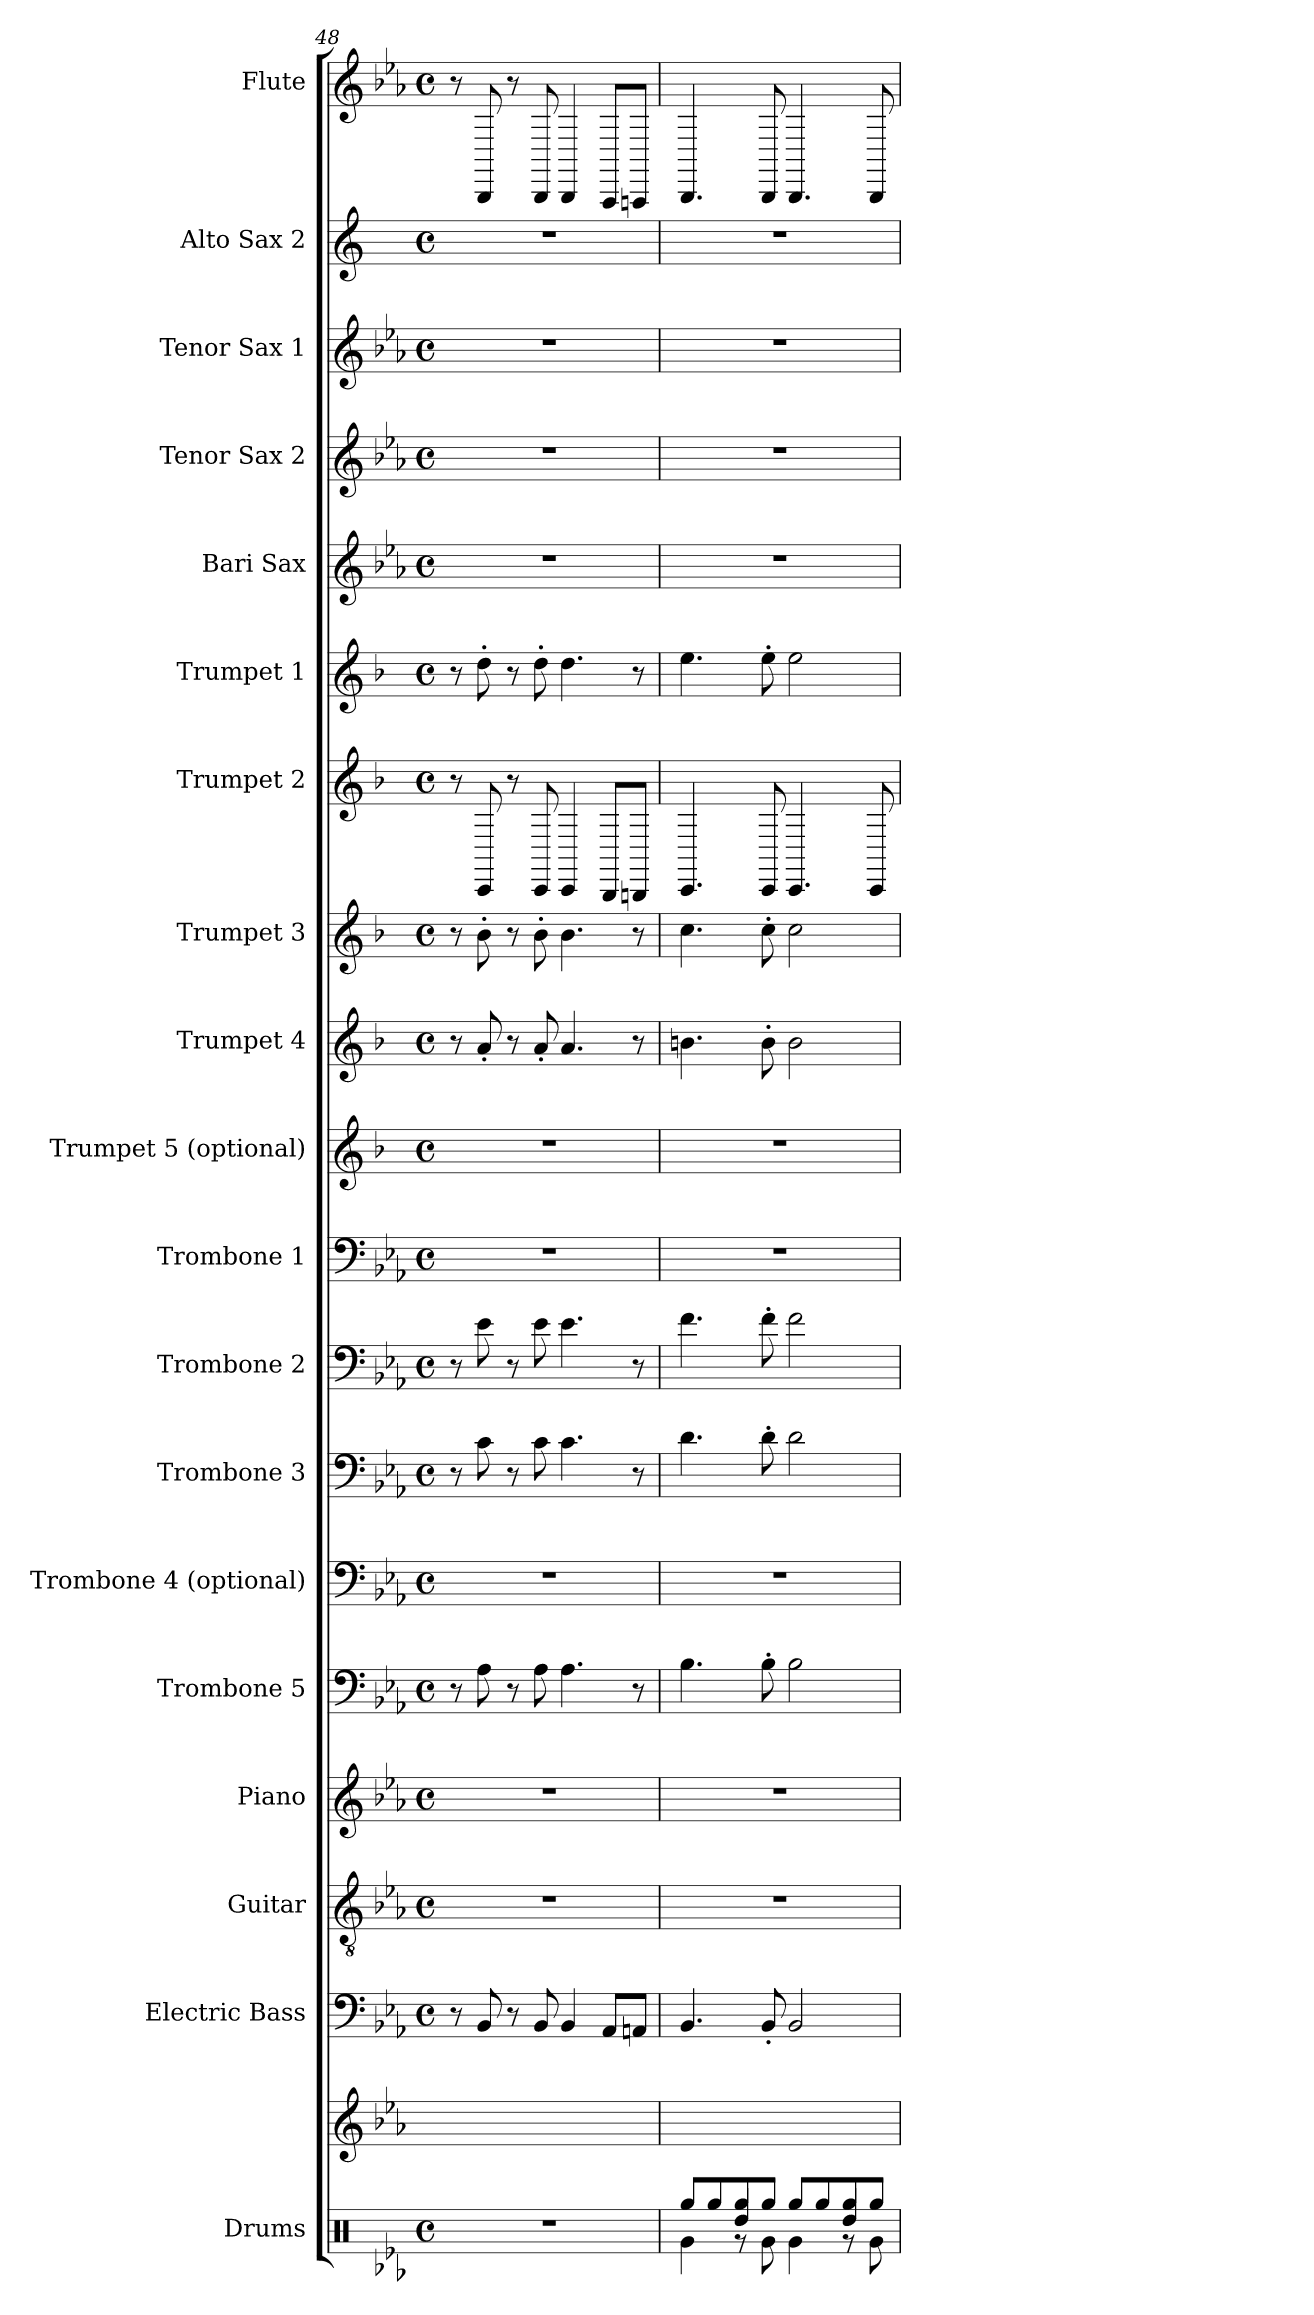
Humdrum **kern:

**kern	**kern	**kern	**kern	**kern	**kern	**kern	**kern	**kern	**kern	**kern	**kern	**kern	**kern	**kern	**kern	**kern	**kern	**kern	**kern
*part20	*part19	*part18	*part17	*part16	*part15	*part14	*part13	*part12	*part11	*part10	*part9	*part8	*part7	*part6	*part5	*part4	*part3	*part2	*part1
*staff20	*staff19	*staff18	*staff17	*staff16	*staff15	*staff14	*staff13	*staff12	*staff11	*staff10	*staff9	*staff8	*staff7	*staff6	*staff5	*staff4	*staff3	*staff2	*staff1
*I"Drums	*	*I"Electric Bass	*I"Guitar	*I"Piano	*I"Trombone 5	*I"Trombone 4 (optional)	*I"Trombone 3	*I"Trombone 2	*I"Trombone 1	*I"Trumpet 5 (optional)	*I"Trumpet 4	*I"Trumpet 3	*I"Trumpet 2	*I"Trumpet 1	*I"Bari Sax	*I"Tenor Sax 2	*I"Tenor Sax 1	*I"Alto Sax 2	*I"Flute
*	*	*	*	*I'Pno	*I'Trb	*I'Trb	*I'Trb	*I'Trb	*I'Trb	*I'Tpt	*I'Tpt	*I'Tpt	*I'Tpt	*I'Tpt	*	*I'T Sax	*I'T Sax	*I'A Sax	*I'Fl
*clefX	*clefG2	*clefF4	*clefGv2	*clefG2	*clefF4	*clefF4	*clefF4	*clefF4	*clefF4	*clefG2	*clefG2	*clefG2	*clefG2	*clefG2	*clefG2	*clefG2	*clefG2	*clefG2	*clefG2
*	*	*ITrd7c12	*	*	*	*	*	*	*	*ITrd1c2	*ITrd1c2	*ITrd1c2	*ITrd1c2	*ITrd1c2	*ITrd12c21	*ITrd8c14	*ITrd8c14	*ITrd5c9	*
*k[b-e-a-]	*k[b-e-a-]	*k[b-e-a-]	*k[b-e-a-]	*k[b-e-a-]	*k[b-e-a-]	*k[b-e-a-]	*k[b-e-a-]	*k[b-e-a-]	*k[b-e-a-]	*k[b-e-a-]	*k[b-e-a-]	*k[b-e-a-]	*k[b-e-a-]	*k[b-e-a-]	*k[b-e-a-]	*k[b-e-a-]	*k[b-e-a-]	*k[b-e-a-]	*k[b-e-a-]
*E-:	*E-:	*E-:	*E-:	*E-:	*E-:	*E-:	*E-:	*E-:	*E-:	*E-:	*E-:	*E-:	*E-:	*E-:	*E-:	*E-:	*E-:	*E-:	*E-:
*M4/4	*	*M4/4	*M4/4	*M4/4	*M4/4	*M4/4	*M4/4	*M4/4	*M4/4	*M4/4	*M4/4	*M4/4	*M4/4	*M4/4	*M4/4	*M4/4	*M4/4	*M4/4	*M4/4
*met(c)	*	*met(c)	*met(c)	*met(c)	*met(c)	*met(c)	*met(c)	*met(c)	*met(c)	*met(c)	*met(c)	*met(c)	*met(c)	*met(c)	*met(c)	*met(c)	*met(c)	*met(c)	*met(c)
=48	=48	=48	=48	=48	=48	=48	=48	=48	=48	=48	=48	=48	=48	=48	=48	=48	=48	=48	=48
1r	1ryy	8r	1r	1r	8r	1r	8r	8r	1r	1r	8r	8r	8r	8r	1r	1r	1r	1r	8r
.	.	8BBB-/	.	.	8A-\	.	8c\	8e-\	.	.	8g'</	8a-'>\	8BBB-/	8cc'>\	.	.	.	.	8BBB-/
.	.	8r	.	.	8r	.	8r	8r	.	.	8r	8r	8r	8r	.	.	.	.	8r
.	.	8BBB-/	.	.	8A-\	.	8c\	8e-\	.	.	8g'</	8a-'>\	8BBB-/	8cc'>\	.	.	.	.	8BBB-/
.	.	4BBB-/	.	.	4.A-\	.	4.c\	4.e-\	.	.	4.g/	4.a-\	4BBB-/	4.cc\	.	.	.	.	4BBB-/
.	.	8AAA-/L	.	.	.	.	.	.	.	.	.	.	8AAA-/L	.	.	.	.	.	8AAA-/L
.	.	8AAAn/J	.	.	8r	.	8r	8r	.	.	8r	8r	8AAAn/J	8r	.	.	.	.	8AAAn/J
=49	=49	=49	=49	=49	=49	=49	=49	=49	=49	=49	=49	=49	=49	=49	=49	=49	=49	=49	=49
*^	*	*	*	*	*	*	*	*	*	*	*	*	*	*	*	*	*	*	*
*	*^	*	*	*	*	*	*	*	*	*	*	*	*	*	*	*	*	*	*	*
4ryy	8Rgg/L	4Rg\	1ryy	4.BBB-/	1r	1r	4.B-\	1r	4.d\	4.f\	1r	1r	4.an\	4.b-\	4.BBB-/	4.dd\	1r	1r	1r	1r	4.BBB-/
.	8Rgg/	.	.	.	.	.	.	.	.	.	.	.	.	.	.	.	.	.	.	.	.
4Rdd/	8Rgg/	8rf	.	.	.	.	.	.	.	.	.	.	.	.	.	.	.	.	.	.	.
.	8Rgg/J	8Rg\	.	8BBB-'</	.	.	8B-'>\	.	8d'>\	8f'>\	.	.	8a'>\	8b-'>\	8BBB-/	8dd'>\	.	.	.	.	8BBB-/
4ryy	8Rgg/L	4Rg\	.	2BBB-/	.	.	2B-\	.	2d\	2f\	.	.	2a\	2b-\	4.BBB-/	2dd\	.	.	.	.	4.BBB-/
.	8Rgg/	.	.	.	.	.	.	.	.	.	.	.	.	.	.	.	.	.	.	.	.
4Rdd/	8Rgg/	8rf	.	.	.	.	.	.	.	.	.	.	.	.	.	.	.	.	.	.	.
.	8Rgg/J	8Rg\	.	.	.	.	.	.	.	.	.	.	.	.	8BBB-/	.	.	.	.	.	8BBB-/
*v	*v	*v	*	*	*	*	*	*	*	*	*	*	*	*	*	*	*	*	*	*	*
=	=	=	=	=	=	=	=	=	=	=	=	=	=	=	=	=	=	=	=
*-	*-	*-	*-	*-	*-	*-	*-	*-	*-	*-	*-	*-	*-	*-	*-	*-	*-	*-	*-
